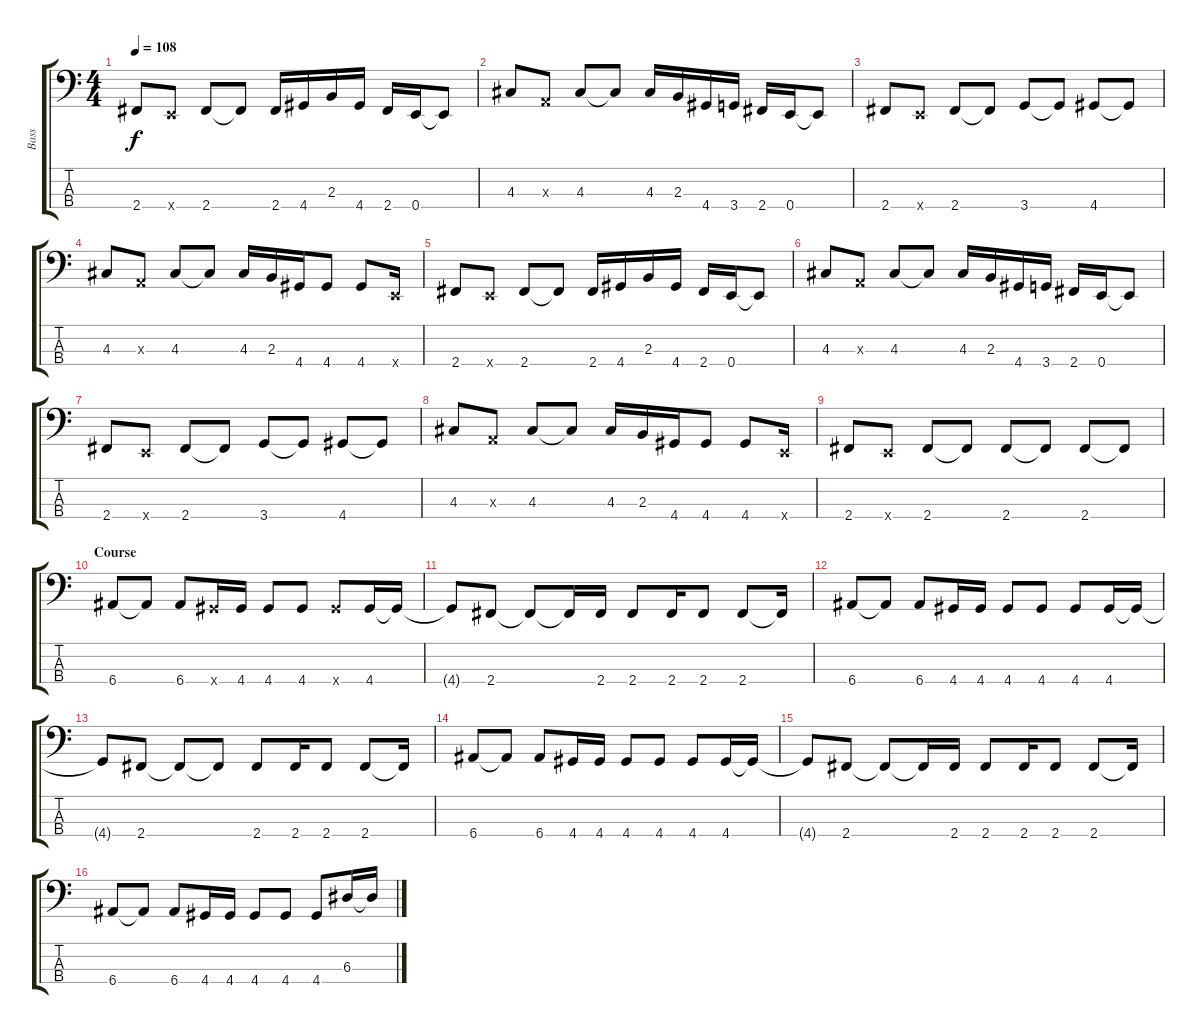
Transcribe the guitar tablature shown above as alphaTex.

\track ("Bass" "Bass") {instrument electricbassfinger}
\staff {score tabs}
\tuning (G2 D2 A1 E1) {hide}
\ts (4 4)
\tempo 108
\clef f4
\ks c
2.4.8{dy f} 0.4{x}.8 2.4.8 2.4{t}.8 2.4.16 4.4.16 2.3.16 4.4.16 2.4.16 0.4.16 0.4{t}.8 |
4.3.8 0.3{x}.8 4.3.8 4.3{t}.8 4.3.16 2.3.16 4.4.16 3.4.16 2.4.16 0.4.16 0.4{t}.8 |
2.4.8 0.4{x}.8 2.4.8 2.4{t}.8 3.4.8 3.4{t}.8 4.4.8 4.4{t}.8 |
4.3.8 0.3{x}.8 4.3.8 4.3{t}.8 4.3.16 2.3.16 4.4.16 4.4.8 4.4.8 0.4{x}.16 |
2.4.8 0.4{x}.8 2.4.8 2.4{t}.8 2.4.16 4.4.16 2.3.16 4.4.16 2.4.16 0.4.16 0.4{t}.8 |
4.3.8 0.3{x}.8 4.3.8 4.3{t}.8 4.3.16 2.3.16 4.4.16 3.4.16 2.4.16 0.4.16 0.4{t}.8 |
2.4.8 0.4{x}.8 2.4.8 2.4{t}.8 3.4.8 3.4{t}.8 4.4.8 4.4{t}.8 |
4.3.8 0.3{x}.8 4.3.8 4.3{t}.8 4.3.16 2.3.16 4.4.16 4.4.8 4.4.8 0.4{x}.16 |
2.4.8 0.4{x}.8 2.4.8 2.4{t}.8 2.4.8 2.4{t}.8 2.4.8 2.4{t}.8 |
\section ("" "Course")
6.4.8 6.4{t}.8 6.4.8 4.4{x}.16 4.4.16 4.4.8 4.4.8 4.4{x}.8 4.4.16 4.4{t}.16 |
4.4{t}.8 2.4.8 2.4{t}.8 2.4{t}.16 2.4.16 2.4.8 2.4.16 2.4.8 2.4.8 2.4{t}.16 |
6.4.8 6.4{t}.8 6.4.8 4.4.16 4.4.16 4.4.8 4.4.8 4.4.8 4.4.16 4.4{t}.16 |
4.4{t}.8 2.4.8 2.4{t}.8 2.4{t}.8 2.4.8 2.4.16 2.4.8 2.4.8 2.4{t}.16 |
6.4.8 6.4{t}.8 6.4.8 4.4.16 4.4.16 4.4.8 4.4.8 4.4.8 4.4.16 4.4{t}.16 |
4.4{t}.8 2.4.8 2.4{t}.8 2.4{t}.16 2.4.16 2.4.8 2.4.16 2.4.8 2.4.8 2.4{t}.16 |
6.4.8 6.4{t}.8 6.4.8 4.4.16 4.4.16 4.4.8 4.4.8 4.4.8 6.3.16 6.3{t}.16
